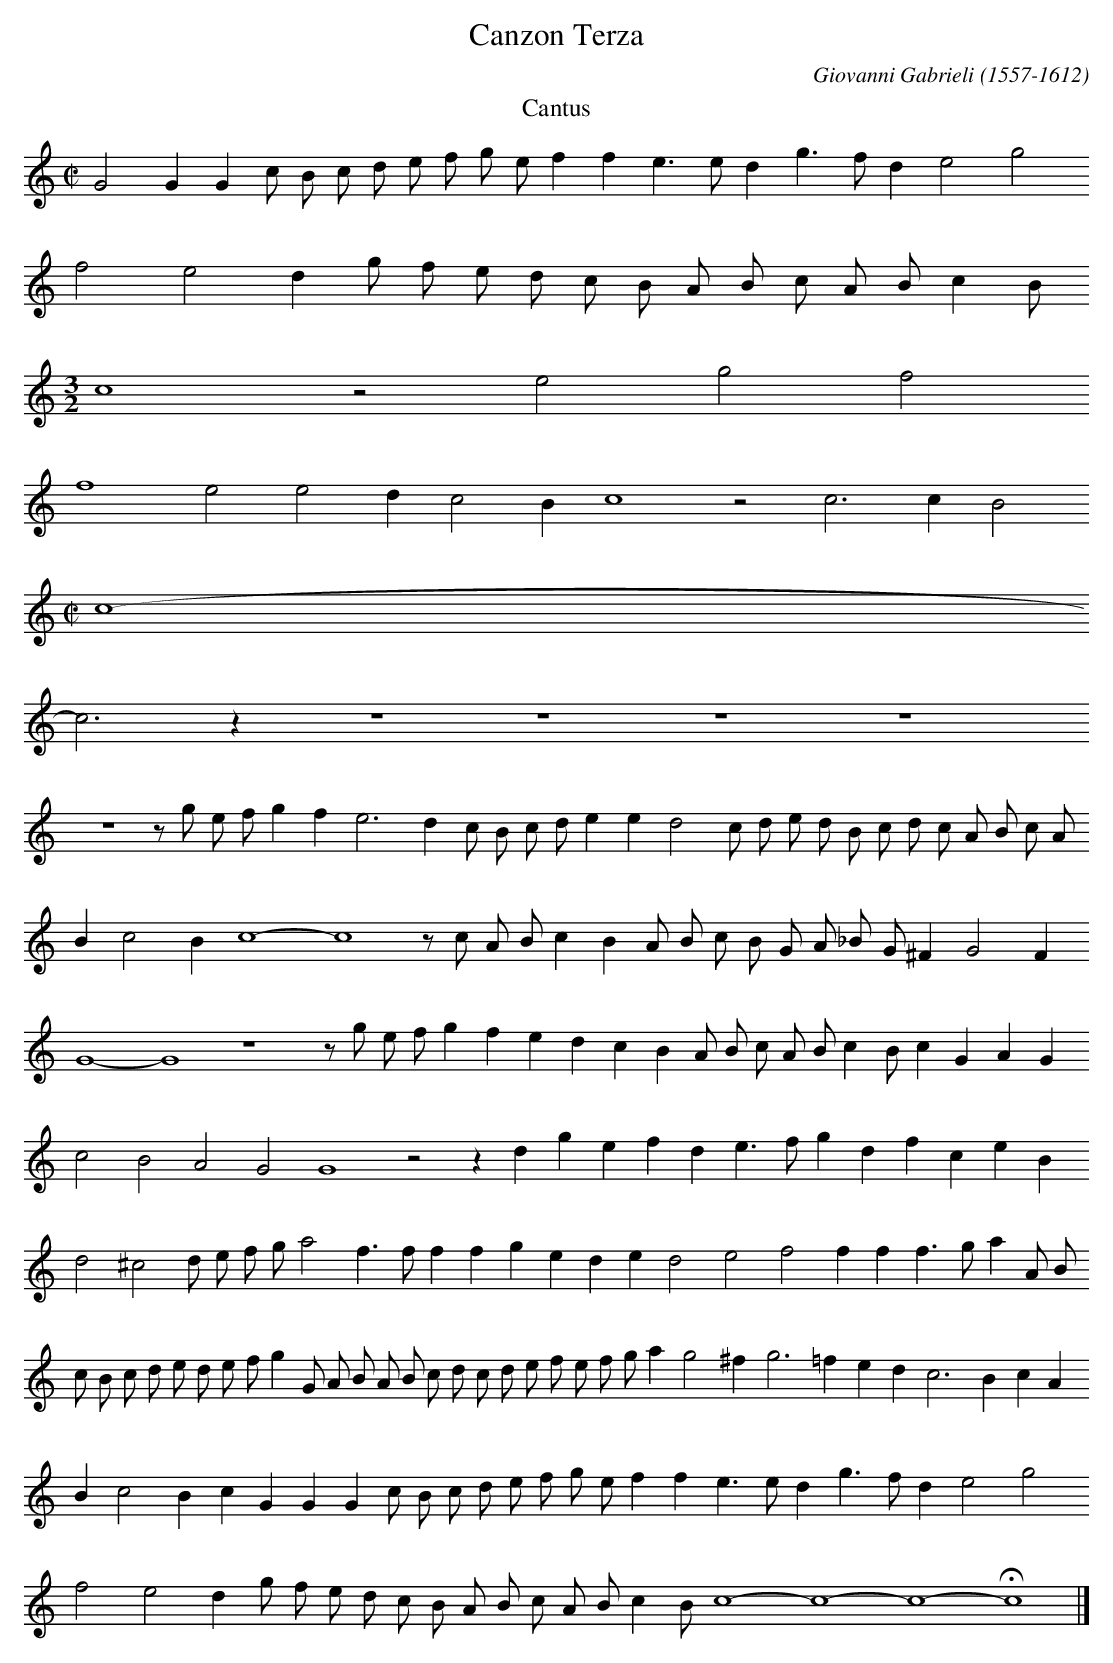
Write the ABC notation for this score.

X:1
T:Canzon Terza
C: Giovanni Gabrieli (1557-1612)
M:C|
L:1/4
K:C
T: Cantus
G2 G G c/ B/ c/ d/ e/ f/ g/ e/ f f e > e d g > f d e2 g2
f2 e2 d g/ f/ e/ d/ c/ B/ A/ B/ c/ A/ B/ c B/
M:3/2
L:1/2
c2 z e g f
f2 e e d/ c B/ c2 z c > c B
M:C|
L:1/4
c4-
c3 z z4 z4 z4 z4
z4 z/ g/ e/ f/ g f e3 d c/ B/ c/ d/ e e d2 c/ d/ e/ d/ B/ c/ d/ c/ A/ B/ c/ A/
B c2 B c4-c4 z/ c/ A/ B/ c B A/ B/ c/ B/ G/ A/ _B/ G/ ^F G2 F
G4-G4 z4 z/ g/ e/ f/ g f e d c B A/ B/ c/ A/ B/ c B/ c G A G
c2 B2 A2 G2 G4 z2 z d g e f d e > f g d f c e B
d2 ^c2 d/ e/ f/ g/ a2 f > f f f g e d e d2 e2 f2 f f f > g a A/ B/
 c/ B/ c/ d/ e/ d/ e/ f/ g G/ A/ B/ A/ B/ c/ d/ c/ d/ e/ f/ e/ f/ g/ a g2 ^f g3 =f e d c3 B c A
B c2 B c G G G c/ B/ c/ d/ e/ f/ g/ e/ f f e > e d g > f d e2 g2
f2 e2 d g/ f/ e/ d/ c/ B/ A/ B/ c/ A/ B/ c B/ c4-c4-c4-Hc4 |]
